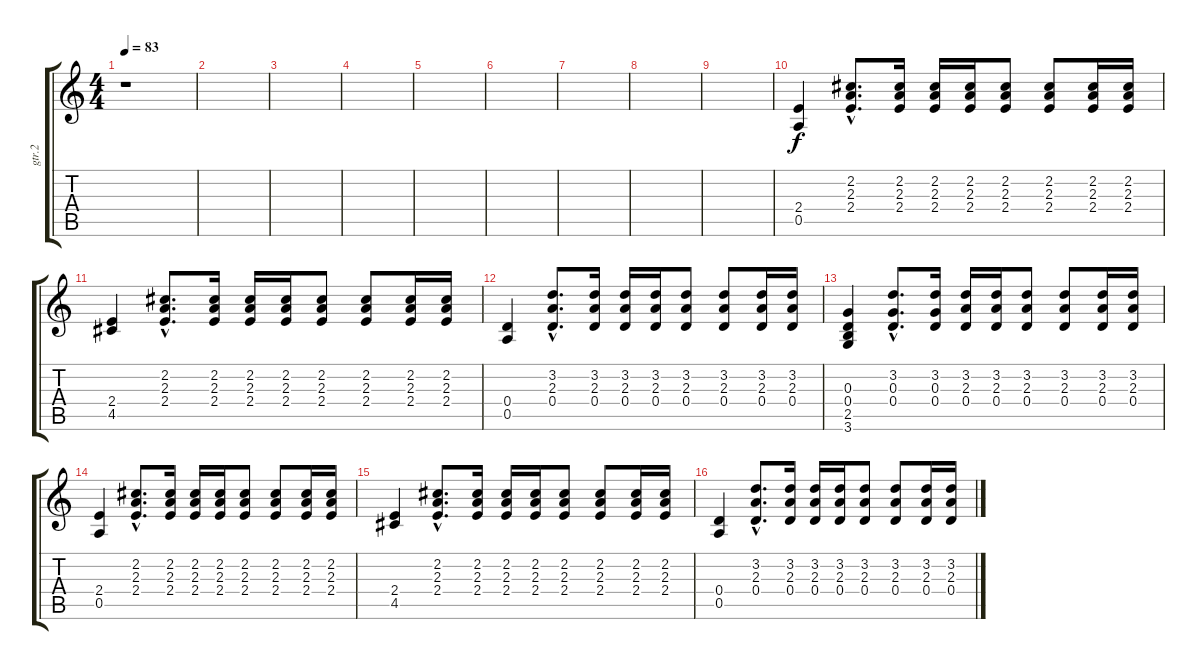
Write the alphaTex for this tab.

\track ("gtr.2" "gtr.2") {instrument electricguitarclean}
\staff {score tabs}
\tuning (E4 B3 G3 D3 A2 E2) {hide}
\ts (4 4)
\tempo 83
\clef g2
\ks c
r.1{dy f} |
|
|
|
|
|
|
|
|
(2.4 0.5).4 (2.2{hac} 2.3{hac} 2.4{hac}).8{d} (2.2 2.3 2.4).16 (2.2 2.3 2.4).16 (2.2 2.3 2.4).16 (2.2 2.3 2.4).8 (2.2 2.3 2.4).8 (2.2 2.3 2.4).16 (2.2 2.3 2.4).16 |
(2.4 4.5).4 (2.2{hac} 2.3{hac} 2.4{hac}).8{d} (2.2 2.3 2.4).16 (2.2 2.3 2.4).16 (2.2 2.3 2.4).16 (2.2 2.3 2.4).8 (2.2 2.3 2.4).8 (2.2 2.3 2.4).16 (2.2 2.3 2.4).16 |
(0.4 0.5).4 (3.2{hac} 2.3{hac} 0.4{hac}).8{d} (3.2 2.3 0.4).16 (3.2 2.3 0.4).16 (3.2 2.3 0.4).16 (3.2 2.3 0.4).8 (3.2 2.3 0.4).8 (3.2 2.3 0.4).16 (3.2 2.3 0.4).16 |
(0.3 0.4 2.5 3.6).4 (3.2{hac} 0.3{hac} 0.4{hac}).8{d} (3.2 0.3 0.4).16 (3.2 2.3 0.4).16 (3.2 2.3 0.4).16 (3.2 2.3 0.4).8 (3.2 2.3 0.4).8 (3.2 2.3 0.4).16 (3.2 2.3 0.4).16 |
(2.4 0.5).4 (2.2{hac} 2.3{hac} 2.4{hac}).8{d} (2.2 2.3 2.4).16 (2.2 2.3 2.4).16 (2.2 2.3 2.4).16 (2.2 2.3 2.4).8 (2.2 2.3 2.4).8 (2.2 2.3 2.4).16 (2.2 2.3 2.4).16 |
(2.4 4.5).4 (2.2{hac} 2.3{hac} 2.4{hac}).8{d} (2.2 2.3 2.4).16 (2.2 2.3 2.4).16 (2.2 2.3 2.4).16 (2.2 2.3 2.4).8 (2.2 2.3 2.4).8 (2.2 2.3 2.4).16 (2.2 2.3 2.4).16 |
(0.4 0.5).4 (3.2{hac} 2.3{hac} 0.4{hac}).8{d} (3.2 2.3 0.4).16 (3.2 2.3 0.4).16 (3.2 2.3 0.4).16 (3.2 2.3 0.4).8 (3.2 2.3 0.4).8 (3.2 2.3 0.4).16 (3.2 2.3 0.4).16
